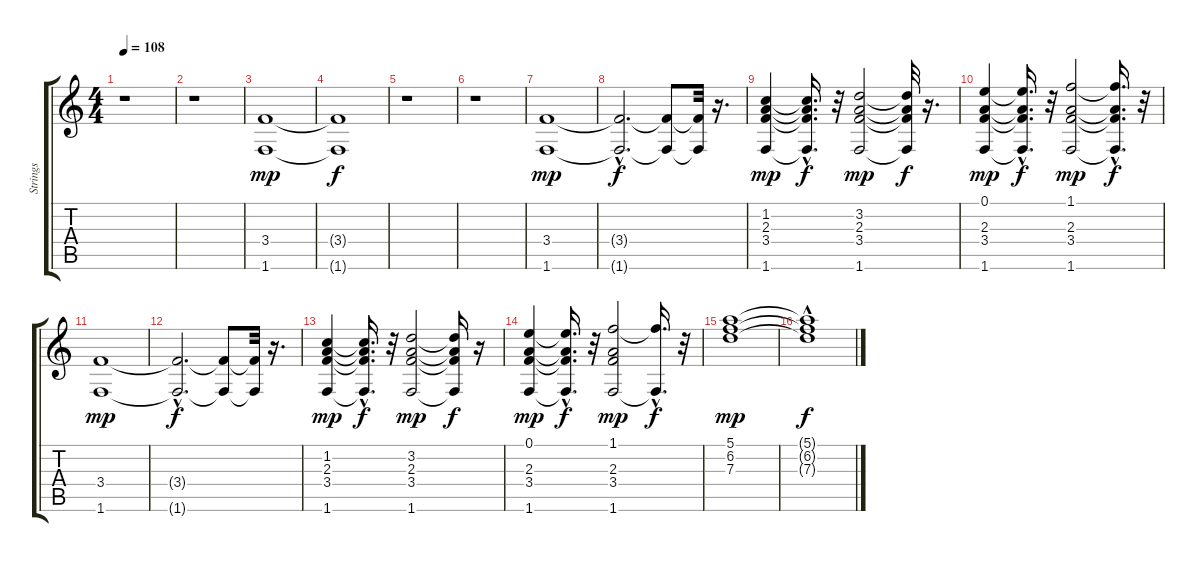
\track ("Strings             " "Strings   ") {instrument acousticguitarnylon}
\staff {score tabs}
\tuning (E4 B3 G3 D3 A2 E2) {hide}
\ts (4 4)
\tempo 108
\clef g2
\ks c
r.1{dy mp instrument acousticguitarnylon} |
r.1 |
(3.4 1.6).1 |
(3.4{t} 1.6{t}).1{dy f} |
r.1 |
r.1 |
(3.4 1.6).1{dy mp} |
(3.4{hac t} 1.6{hac t}).2{d dy f} (3.4{t} 1.6{t}).8 (3.4{t} 1.6{t}).32 r.16{d} |
(1.2 2.3 3.4 1.6).4{dy mp} (1.2{hac t} 2.3{hac t} 3.4{hac t} 1.6{hac t}).16{d dy f} r.32 (3.2 2.3 3.4 1.6).2{dy mp} (3.2{t} 2.3{t} 3.4{t} 1.6{t}).32{dy f} r.16{d} |
(0.1 2.3 3.4 1.6).4{dy mp} (0.1{hac t} 2.3{hac t} 3.4{hac t} 1.6{hac t}).16{d dy f} r.32 (1.1 2.3 3.4 1.6).2{dy mp} (1.1{t} 2.3{hac t} 3.4{t} 1.6{t}).16{d dy f} r.32 |
(3.4 1.6).1{dy mp} |
(3.4{hac t} 1.6{hac t}).2{d dy f} (3.4{t} 1.6{t}).8 (3.4{t} 1.6{t}).32 r.16{d} |
(1.2 2.3 3.4 1.6).4{dy mp} (1.2{hac t} 2.3{hac t} 3.4{hac t} 1.6{hac t}).16{d dy f} r.32 (3.2 2.3 3.4 1.6).2{dy mp} (3.2{t} 2.3{t} 3.4{t} 1.6{t}).16{dy f} r.16 |
(0.1 2.3 3.4 1.6).4{dy mp} (0.1{hac t} 2.3{hac t} 3.4{hac t} 1.6{hac t}).16{d dy f} r.32 (1.1 2.3 3.4 1.6).2{dy mp} (1.1{t} 1.6{hac t}).16{d dy f} r.32 |
(5.1 6.2 7.3).1{dy mp} |
(5.1{hac t} 6.2{hac t} 7.3{hac t}).1{dy f}
